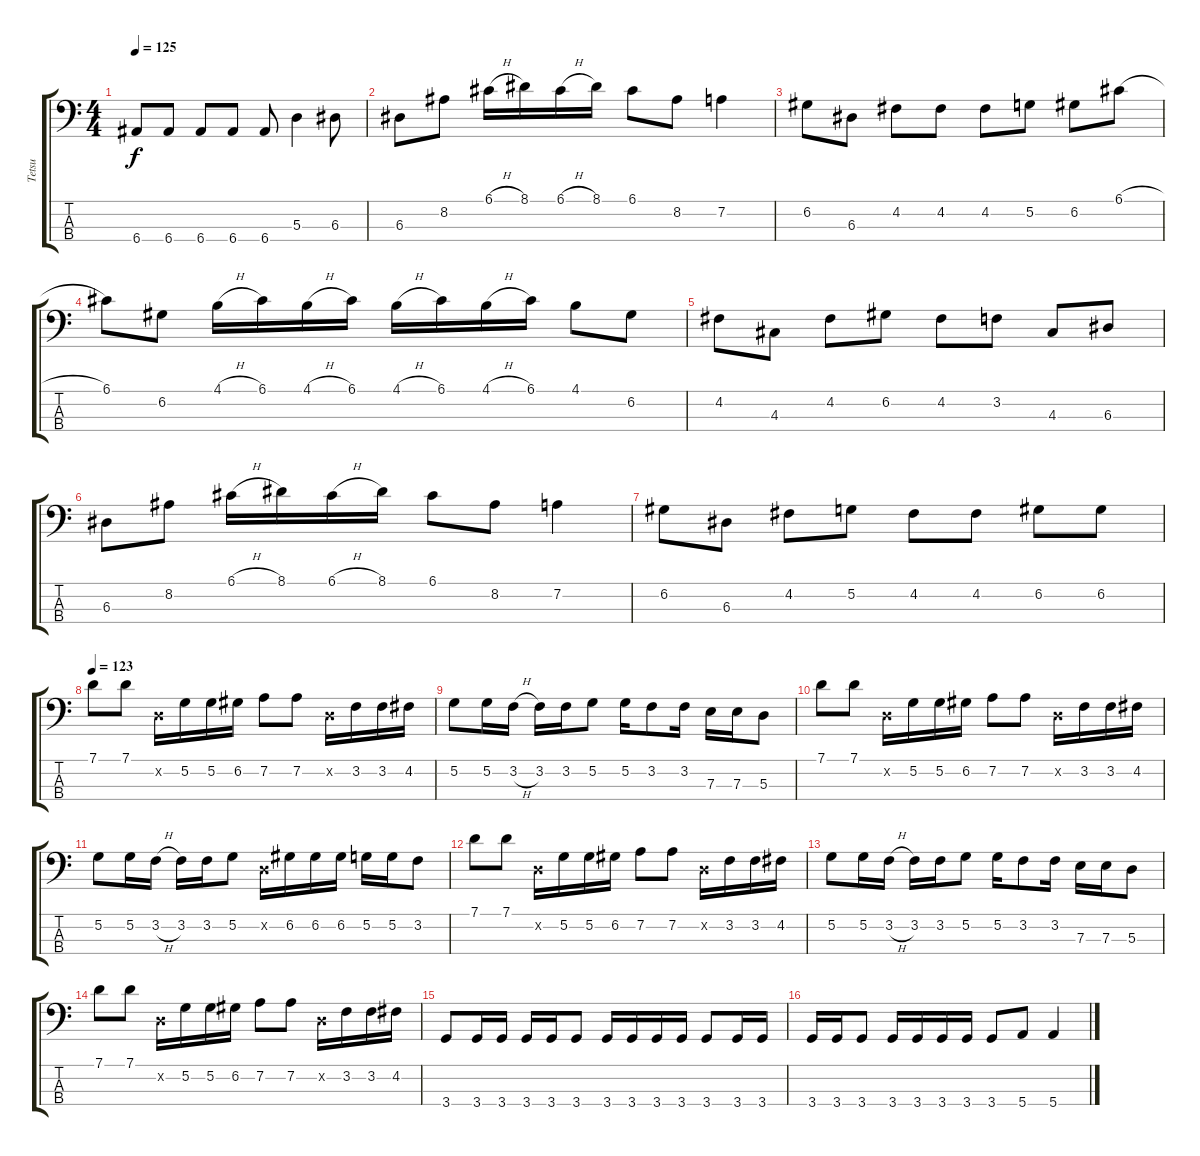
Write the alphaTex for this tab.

\track ("Tetsu" "Tetsu") {instrument electricbasspick}
\staff {score tabs}
\tuning (G2 D2 A1 E1) {hide}
\ts (4 4)
\tempo 125
\clef f4
\ks c
6.4.8{dy f} 6.4.8 6.4.8 6.4.8 6.4.8 5.3.4 6.3.8 |
6.3.8 8.2.8 6.1{h}.16 8.1.16 6.1{h}.16 8.1.16 6.1.8 8.2.8 7.2.4 |
6.2.8 6.3.8 4.2.8 4.2.8 4.2.8 5.2.8 6.2.8 6.1{h}.8 |
6.1.8 6.2.8 4.1{h}.16 6.1.16 4.1{h}.16 6.1.16 4.1{h}.16 6.1.16 4.1{h}.16 6.1.16 4.1.8 6.2.8 |
4.2.8 4.3.8 4.2.8 6.2.8 4.2.8 3.2.8 4.3.8 6.3.8 |
6.3.8 8.2.8 6.1{h}.16 8.1.16 6.1{h}.16 8.1.16 6.1.8 8.2.8 7.2.4 |
6.2.8 6.3.8 4.2.8 5.2.8 4.2.8 4.2.8 6.2.8 6.2.8 |
\tempo 123
7.1.8{volume 14} 7.1.8 0.2{x}.16 5.2.16 5.2.16 6.2.16 7.2.8 7.2.8 0.2{x}.16 3.2.16 3.2.16 4.2.16 |
5.2.8 5.2.16 3.2{h}.16 3.2.16 3.2.16 5.2.8 5.2.16 3.2.8 3.2.16 7.3.16 7.3.16 5.3.8 |
7.1.8 7.1.8 0.2{x}.16 5.2.16 5.2.16 6.2.16 7.2.8 7.2.8 0.2{x}.16 3.2.16 3.2.16 4.2.16 |
5.2.8 5.2.16 3.2{h}.16 3.2.16 3.2.16 5.2.8 0.2{x}.16 6.2.16 6.2.16 6.2.16 5.2.16 5.2.16 3.2.8 |
7.1.8 7.1.8 0.2{x}.16 5.2.16 5.2.16 6.2.16 7.2.8 7.2.8 0.2{x}.16 3.2.16 3.2.16 4.2.16 |
5.2.8 5.2.16 3.2{h}.16 3.2.16 3.2.16 5.2.8 5.2.16 3.2.8 3.2.16 7.3.16 7.3.16 5.3.8 |
7.1.8 7.1.8 0.2{x}.16 5.2.16 5.2.16 6.2.16 7.2.8 7.2.8 0.2{x}.16 3.2.16 3.2.16 4.2.16 |
3.4.8 3.4.16 3.4.16 3.4.16 3.4.16 3.4.8 3.4.16 3.4.16 3.4.16 3.4.16 3.4.8 3.4.16 3.4.16 |
3.4.16 3.4.16 3.4.8 3.4.16 3.4.16 3.4.16 3.4.16 3.4.8 5.4.8 5.4.4
